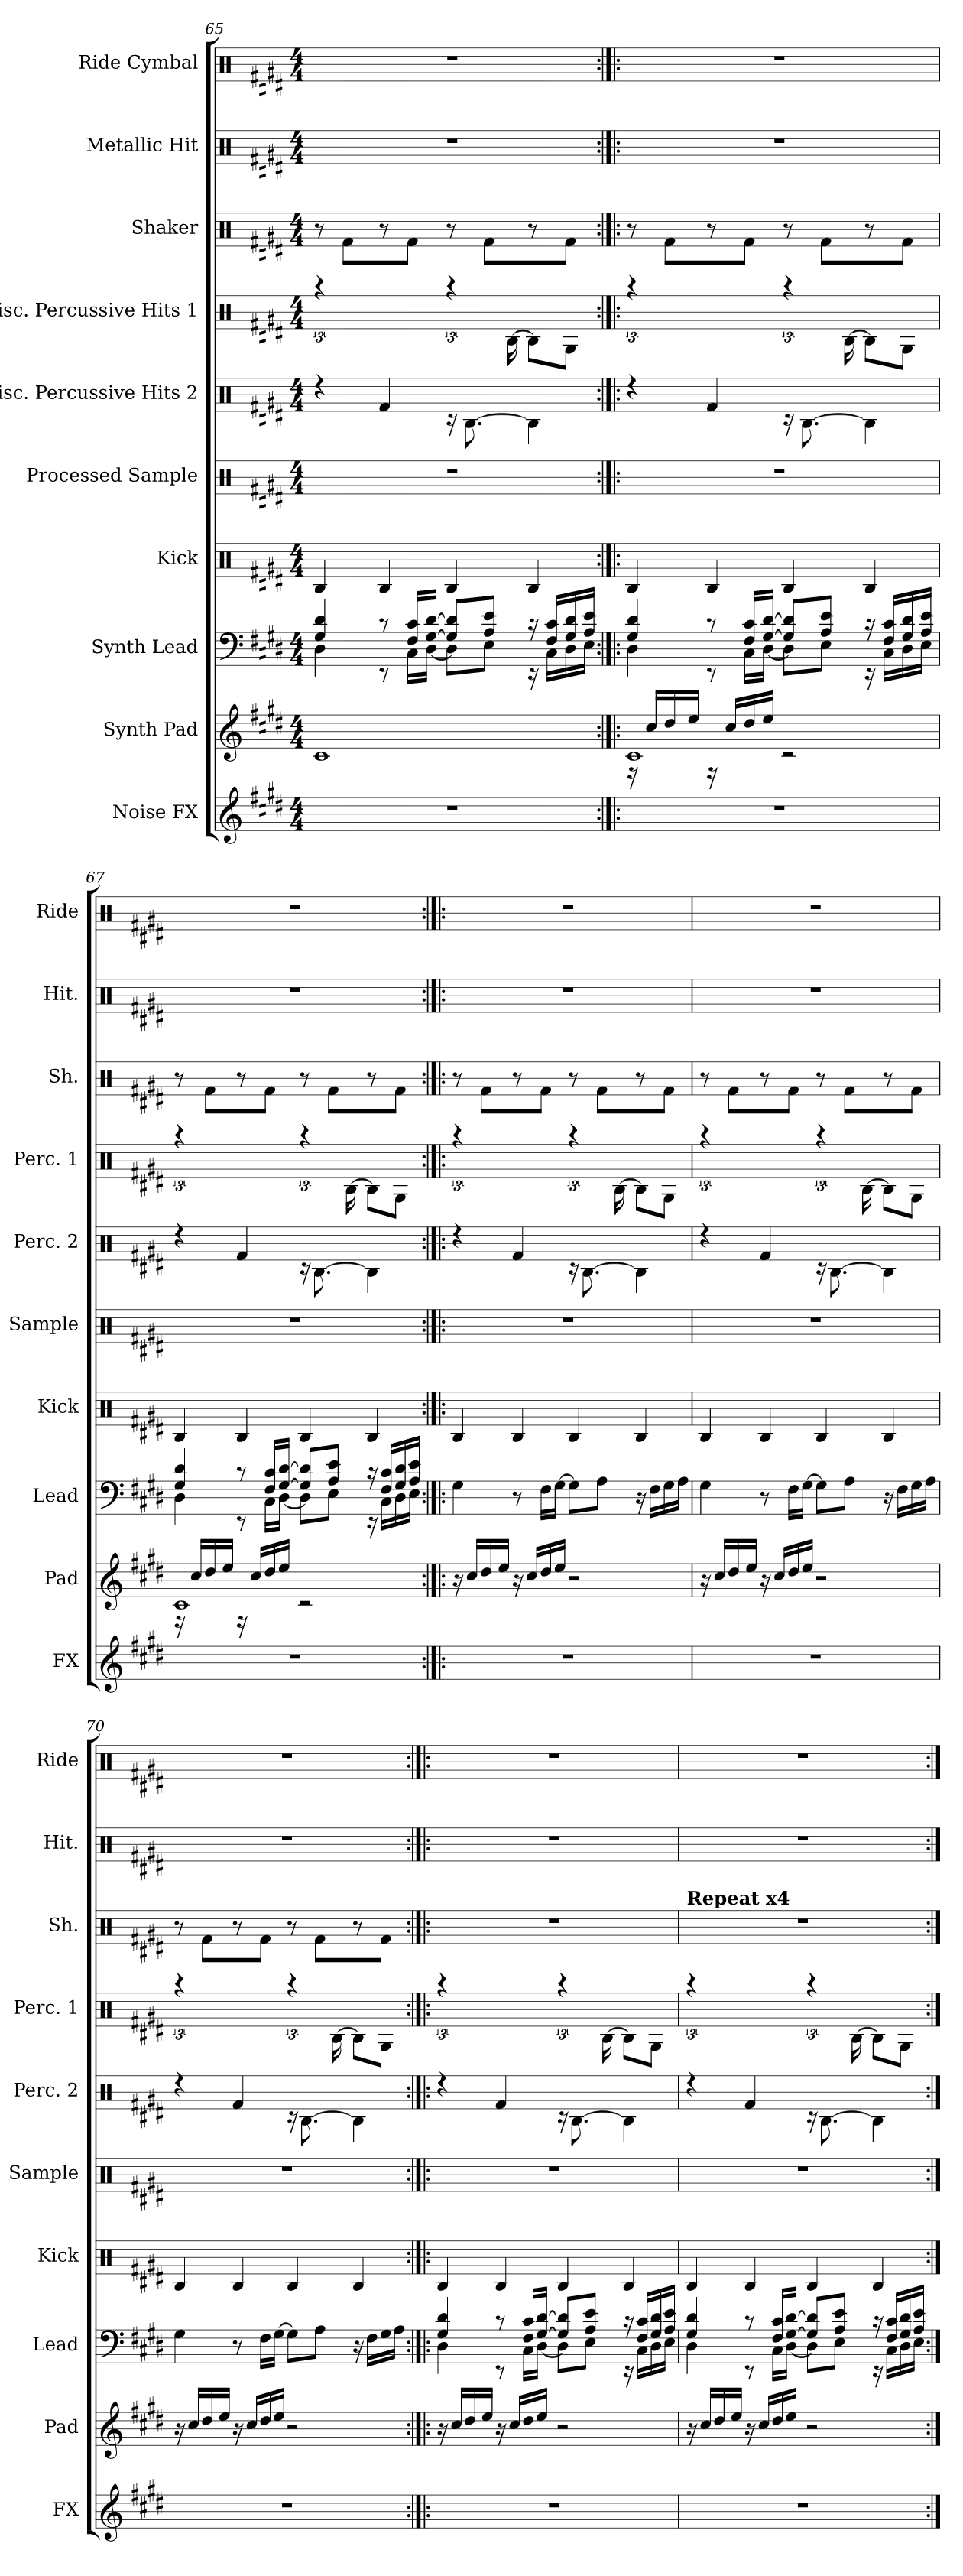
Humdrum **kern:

**kern	**kern	**kern	**kern	**kern	**kern	**kern	**kern	**kern	**kern
*part10	*part9	*part8	*part7	*part6	*part5	*part4	*part3	*part2	*part1
*staff10	*staff9	*staff8	*staff7	*staff6	*staff5	*staff4	*staff3	*staff2	*staff1
*I"Noise FX	*I"Synth Pad	*I"Synth Lead	*I"Kick	*I"Processed Sample	*I"Misc. Percussive Hits 2	*I"Misc. Percussive Hits 1	*I"Shaker	*I"Metallic Hit	*I"Ride Cymbal
*I'FX	*I'Pad	*I'Lead	*I'Kick	*I'Sample	*I'Perc. 2	*I'Perc. 1	*I'Sh.	*I'Hit.	*I'Ride
!!LO:LB:g=z
*clefG2	*clefG2	*clefF4	*clefX	*clefX	*clefX	*clefX	*clefX	*clefX	*clefX
*k[f#c#g#d#]	*k[f#c#g#d#]	*k[f#c#g#d#]	*k[f#c#g#d#]	*k[f#c#g#d#]	*k[f#c#g#d#]	*k[f#c#g#d#]	*k[f#c#g#d#]	*k[f#c#g#d#]	*k[f#c#g#d#]
*E:	*E:	*E:	*E:	*E:	*E:	*E:	*E:	*E:	*E:
*M4/4	*M4/4	*M4/4	*M4/4	*M4/4	*M4/4	*M4/4	*M4/4	*M4/4	*M4/4
=65	=65	=65	=65	=65	=65	=65	=65	=65	=65
*	*	*^	*	*	*^	*^	*	*	*
1r	1c#	4G#/ 4d#/	4D#\	4RB/	1r	4rdd	2ryy	6raa	2ryy	8r	1r	1r
.	.	.	.	.	.	.	.	.	.	8Rf\L	.	.
.	.	.	.	.	.	.	.	12R/	.	.	.	.
.	.	8rc	8rEE	4RB/	.	4Rf/	.	4R/	.	8r	.	.
.	.	16F#/ 16c#/LL	16C#\LL	.	.	.	.	.	.	8Rf\J	.	.
.	.	[>16G#/ [>16d#/JJ	[<16D#\JJ	.	.	.	.	.	.	.	.	.
.	.	8G#/] 8d#/]L	8D#\L]	4RB/	.	2ryy	16rc	6raa	8ryy	8r	.	.
.	.	.	.	.	.	.	[<8.RB\	.	.	.	.	.
.	.	8A/ 8e/J	8E\J	.	.	.	.	.	16ryy	8Rf\L	.	.
.	.	.	.	.	.	.	.	12R/	.	.	.	.
.	.	.	.	.	.	.	.	.	[<16RB\	.	.	.
.	.	16rc	16rEE	4RB/	.	.	4RB\]	4R/	8RB\L]	8r	.	.
.	.	16F#/ 16c#/LL	16C#\LL	.	.	.	.	.	.	.	.	.
.	.	16G#/ 16d#/	16D#\	.	.	.	.	.	8RG\J	8Rf\J	.	.
.	.	16A/ 16e/JJ	16E\JJ	.	.	.	.	.	.	.	.	.
=66:|!|:	=66:|!|:	=66:|!|:	=66:|!|:	=66:|!|:	=66:|!|:	=66:|!|:	=66:|!|:	=66:|!|:	=66:|!|:	=66:|!|:	=66:|!|:	=66:|!|:
*	*^	*	*	*	*	*	*	*	*	*	*	*
1r	1c#	16r	4G#/ 4d#/	4D#\	4RB/	1r	4rdd	2ryy	6raa	2ryy	8r	1r	1r
.	.	16cc#/LL	.	.	.	.	.	.	.	.	.	.	.
.	.	16dd#/	.	.	.	.	.	.	.	.	8Rf\L	.	.
.	.	.	.	.	.	.	.	.	12R/	.	.	.	.
.	.	16ee/JJ	.	.	.	.	.	.	.	.	.	.	.
.	.	16r	8rc	8rEE	4RB/	.	4Rf/	.	4R/	.	8r	.	.
.	.	16cc#/LL	.	.	.	.	.	.	.	.	.	.	.
.	.	16dd#/	16F#/ 16c#/LL	16C#\LL	.	.	.	.	.	.	8Rf\J	.	.
.	.	16ee/JJ	[>16G#/ [>16d#/JJ	[<16D#\JJ	.	.	.	.	.	.	.	.	.
.	.	2rc	8G#/] 8d#/]L	8D#\L]	4RB/	.	2ryy	16rc	6raa	8ryy	8r	.	.
.	.	.	.	.	.	.	.	[<8.RB\	.	.	.	.	.
.	.	.	8A/ 8e/J	8E\J	.	.	.	.	.	16ryy	8Rf\L	.	.
.	.	.	.	.	.	.	.	.	12R/	.	.	.	.
.	.	.	.	.	.	.	.	.	.	[<16RB\	.	.	.
.	.	.	16rc	16rEE	4RB/	.	.	4RB\]	4R/	8RB\L]	8r	.	.
.	.	.	16F#/ 16c#/LL	16C#\LL	.	.	.	.	.	.	.	.	.
.	.	.	16G#/ 16d#/	16D#\	.	.	.	.	.	8RG\J	8Rf\J	.	.
.	.	.	16A/ 16e/JJ	16E\JJ	.	.	.	.	.	.	.	.	.
=67	=67	=67	=67	=67	=67	=67	=67	=67	=67	=67	=67	=67	=67
1r	1c#	16r	4G#/ 4d#/	4D#\	4RB/	1r	4rdd	2ryy	6raa	2ryy	8r	1r	1r
.	.	16cc#/LL	.	.	.	.	.	.	.	.	.	.	.
.	.	16dd#/	.	.	.	.	.	.	.	.	8Rf\L	.	.
.	.	.	.	.	.	.	.	.	12R/	.	.	.	.
.	.	16ee/JJ	.	.	.	.	.	.	.	.	.	.	.
.	.	16r	8rc	8rEE	4RB/	.	4Rf/	.	4R/	.	8r	.	.
.	.	16cc#/LL	.	.	.	.	.	.	.	.	.	.	.
.	.	16dd#/	16F#/ 16c#/LL	16C#\LL	.	.	.	.	.	.	8Rf\J	.	.
.	.	16ee/JJ	[>16G#/ [>16d#/JJ	[<16D#\JJ	.	.	.	.	.	.	.	.	.
.	.	2rc	8G#/] 8d#/]L	8D#\L]	4RB/	.	2ryy	16rc	6raa	8ryy	8r	.	.
.	.	.	.	.	.	.	.	[<8.RB\	.	.	.	.	.
.	.	.	8A/ 8e/J	8E\J	.	.	.	.	.	16ryy	8Rf\L	.	.
.	.	.	.	.	.	.	.	.	12R/	.	.	.	.
.	.	.	.	.	.	.	.	.	.	[<16RB\	.	.	.
.	.	.	16rc	16rEE	4RB/	.	.	4RB\]	4R/	8RB\L]	8r	.	.
.	.	.	16F#/ 16c#/LL	16C#\LL	.	.	.	.	.	.	.	.	.
.	.	.	16G#/ 16d#/	16D#\	.	.	.	.	.	8RG\J	8Rf\J	.	.
.	.	.	16A/ 16e/JJ	16E\JJ	.	.	.	.	.	.	.	.	.
*	*v	*v	*	*	*	*	*	*	*	*	*	*	*
*	*	*v	*v	*	*	*	*	*	*	*	*	*
=68:|!|:	=68:|!|:	=68:|!|:	=68:|!|:	=68:|!|:	=68:|!|:	=68:|!|:	=68:|!|:	=68:|!|:	=68:|!|:	=68:|!|:	=68:|!|:
1r	16r	4G#\	4RB/	1r	4rdd	2ryy	6raa	2ryy	8r	1r	1r
.	16cc#/LL	.	.	.	.	.	.	.	.	.	.
.	16dd#/	.	.	.	.	.	.	.	8Rf\L	.	.
.	.	.	.	.	.	.	12R/	.	.	.	.
.	16ee/JJ	.	.	.	.	.	.	.	.	.	.
.	16r	8r	4RB/	.	4Rf/	.	4R/	.	8r	.	.
.	16cc#/LL	.	.	.	.	.	.	.	.	.	.
.	16dd#/	16F#\LL	.	.	.	.	.	.	8Rf\J	.	.
.	16ee/JJ	[16G#\JJ	.	.	.	.	.	.	.	.	.
.	2r	8G#\L]	4RB/	.	2ryy	16rc	6raa	8ryy	8r	.	.
.	.	.	.	.	.	[<8.RB\	.	.	.	.	.
.	.	8A\J	.	.	.	.	.	16ryy	8Rf\L	.	.
.	.	.	.	.	.	.	12R/	.	.	.	.
.	.	.	.	.	.	.	.	[<16RB\	.	.	.
.	.	16r	4RB/	.	.	4RB\]	4R/	8RB\L]	8r	.	.
.	.	16F#\LL	.	.	.	.	.	.	.	.	.
.	.	16G#\	.	.	.	.	.	8RG\J	8Rf\J	.	.
.	.	16A\JJ	.	.	.	.	.	.	.	.	.
!!LO:PB:g=z
=69	=69	=69	=69	=69	=69	=69	=69	=69	=69	=69	=69
1r	16r	4G#\	4RB/	1r	4rdd	2ryy	6raa	2ryy	8r	1r	1r
.	16cc#/LL	.	.	.	.	.	.	.	.	.	.
.	16dd#/	.	.	.	.	.	.	.	8Rf\L	.	.
.	.	.	.	.	.	.	12R/	.	.	.	.
.	16ee/JJ	.	.	.	.	.	.	.	.	.	.
.	16r	8r	4RB/	.	4Rf/	.	4R/	.	8r	.	.
.	16cc#/LL	.	.	.	.	.	.	.	.	.	.
.	16dd#/	16F#\LL	.	.	.	.	.	.	8Rf\J	.	.
.	16ee/JJ	[16G#\JJ	.	.	.	.	.	.	.	.	.
.	2r	8G#\L]	4RB/	.	2ryy	16rc	6raa	8ryy	8r	.	.
.	.	.	.	.	.	[<8.RB\	.	.	.	.	.
.	.	8A\J	.	.	.	.	.	16ryy	8Rf\L	.	.
.	.	.	.	.	.	.	12R/	.	.	.	.
.	.	.	.	.	.	.	.	[<16RB\	.	.	.
.	.	16r	4RB/	.	.	4RB\]	4R/	8RB\L]	8r	.	.
.	.	16F#\LL	.	.	.	.	.	.	.	.	.
.	.	16G#\	.	.	.	.	.	8RG\J	8Rf\J	.	.
.	.	16A\JJ	.	.	.	.	.	.	.	.	.
=70	=70	=70	=70	=70	=70	=70	=70	=70	=70	=70	=70
1r	16r	4G#\	4RB/	1r	4rdd	2ryy	6raa	2ryy	8r	1r	1r
.	16cc#/LL	.	.	.	.	.	.	.	.	.	.
.	16dd#/	.	.	.	.	.	.	.	8Rf\L	.	.
.	.	.	.	.	.	.	12R/	.	.	.	.
.	16ee/JJ	.	.	.	.	.	.	.	.	.	.
.	16r	8r	4RB/	.	4Rf/	.	4R/	.	8r	.	.
.	16cc#/LL	.	.	.	.	.	.	.	.	.	.
.	16dd#/	16F#\LL	.	.	.	.	.	.	8Rf\J	.	.
.	16ee/JJ	[16G#\JJ	.	.	.	.	.	.	.	.	.
.	2r	8G#\L]	4RB/	.	2ryy	16rc	6raa	8ryy	8r	.	.
.	.	.	.	.	.	[<8.RB\	.	.	.	.	.
.	.	8A\J	.	.	.	.	.	16ryy	8Rf\L	.	.
.	.	.	.	.	.	.	12R/	.	.	.	.
.	.	.	.	.	.	.	.	[<16RB\	.	.	.
.	.	16r	4RB/	.	.	4RB\]	4R/	8RB\L]	8r	.	.
.	.	16F#\LL	.	.	.	.	.	.	.	.	.
.	.	16G#\	.	.	.	.	.	8RG\J	8Rf\J	.	.
.	.	16A\JJ	.	.	.	.	.	.	.	.	.
=71:|!|:	=71:|!|:	=71:|!|:	=71:|!|:	=71:|!|:	=71:|!|:	=71:|!|:	=71:|!|:	=71:|!|:	=71:|!|:	=71:|!|:	=71:|!|:
*	*	*^	*	*	*	*	*	*	*	*	*
1r	16r	4G#/ 4d#/	4D#\	4RB/	1r	4rdd	2ryy	6raa	2ryy	1r	1r	1r
.	16cc#/LL	.	.	.	.	.	.	.	.	.	.	.
.	16dd#/	.	.	.	.	.	.	.	.	.	.	.
.	.	.	.	.	.	.	.	12R/	.	.	.	.
.	16ee/JJ	.	.	.	.	.	.	.	.	.	.	.
.	16r	8rc	8rEE	4RB/	.	4Rf/	.	4R/	.	.	.	.
.	16cc#/LL	.	.	.	.	.	.	.	.	.	.	.
.	16dd#/	16F#/ 16c#/LL	16C#\LL	.	.	.	.	.	.	.	.	.
.	16ee/JJ	[>16G#/ [>16d#/JJ	[<16D#\JJ	.	.	.	.	.	.	.	.	.
.	2r	8G#/] 8d#/]L	8D#\L]	4RB/	.	2ryy	16rc	6raa	8ryy	.	.	.
.	.	.	.	.	.	.	[<8.RB\	.	.	.	.	.
.	.	8A/ 8e/J	8E\J	.	.	.	.	.	16ryy	.	.	.
.	.	.	.	.	.	.	.	12R/	.	.	.	.
.	.	.	.	.	.	.	.	.	[<16RB\	.	.	.
.	.	16rc	16rEE	4RB/	.	.	4RB\]	4R/	8RB\L]	.	.	.
.	.	16F#/ 16c#/LL	16C#\LL	.	.	.	.	.	.	.	.	.
.	.	16G#/ 16d#/	16D#\	.	.	.	.	.	8RG\J	.	.	.
.	.	16A/ 16e/JJ	16E\JJ	.	.	.	.	.	.	.	.	.
=72	=72	=72	=72	=72	=72	=72	=72	=72	=72	=72	=72	=72
!	!	!	!	!	!	!	!	!	!	!LO:TX:a:B:t=Repeat x4	!	!
1r	16r	4G#/ 4d#/	4D#\	4RB/	1r	4rdd	2ryy	6raa	2ryy	1r	1r	1r
.	16cc#/LL	.	.	.	.	.	.	.	.	.	.	.
.	16dd#/	.	.	.	.	.	.	.	.	.	.	.
.	.	.	.	.	.	.	.	12R/	.	.	.	.
.	16ee/JJ	.	.	.	.	.	.	.	.	.	.	.
.	16r	8rc	8rEE	4RB/	.	4Rf/	.	4R/	.	.	.	.
.	16cc#/LL	.	.	.	.	.	.	.	.	.	.	.
.	16dd#/	16F#/ 16c#/LL	16C#\LL	.	.	.	.	.	.	.	.	.
.	16ee/JJ	[>16G#/ [>16d#/JJ	[<16D#\JJ	.	.	.	.	.	.	.	.	.
.	2r	8G#/] 8d#/]L	8D#\L]	4RB/	.	2ryy	16rc	6raa	8ryy	.	.	.
.	.	.	.	.	.	.	[<8.RB\	.	.	.	.	.
.	.	8A/ 8e/J	8E\J	.	.	.	.	.	16ryy	.	.	.
.	.	.	.	.	.	.	.	12R/	.	.	.	.
.	.	.	.	.	.	.	.	.	[<16RB\	.	.	.
.	.	16rc	16rEE	4RB/	.	.	4RB\]	4R/	8RB\L]	.	.	.
.	.	16F#/ 16c#/LL	16C#\LL	.	.	.	.	.	.	.	.	.
.	.	16G#/ 16d#/	16D#\	.	.	.	.	.	8RG\J	.	.	.
.	.	16A/ 16e/JJ	16E\JJ	.	.	.	.	.	.	.	.	.
*	*	*	*	*	*	*v	*v	*	*	*	*	*
*	*	*v	*v	*	*	*	*v	*v	*	*	*
=:|!	=:|!	=:|!	=:|!	=:|!	=:|!	=:|!	=:|!	=:|!	=:|!
*-	*-	*-	*-	*-	*-	*-	*-	*-	*-
